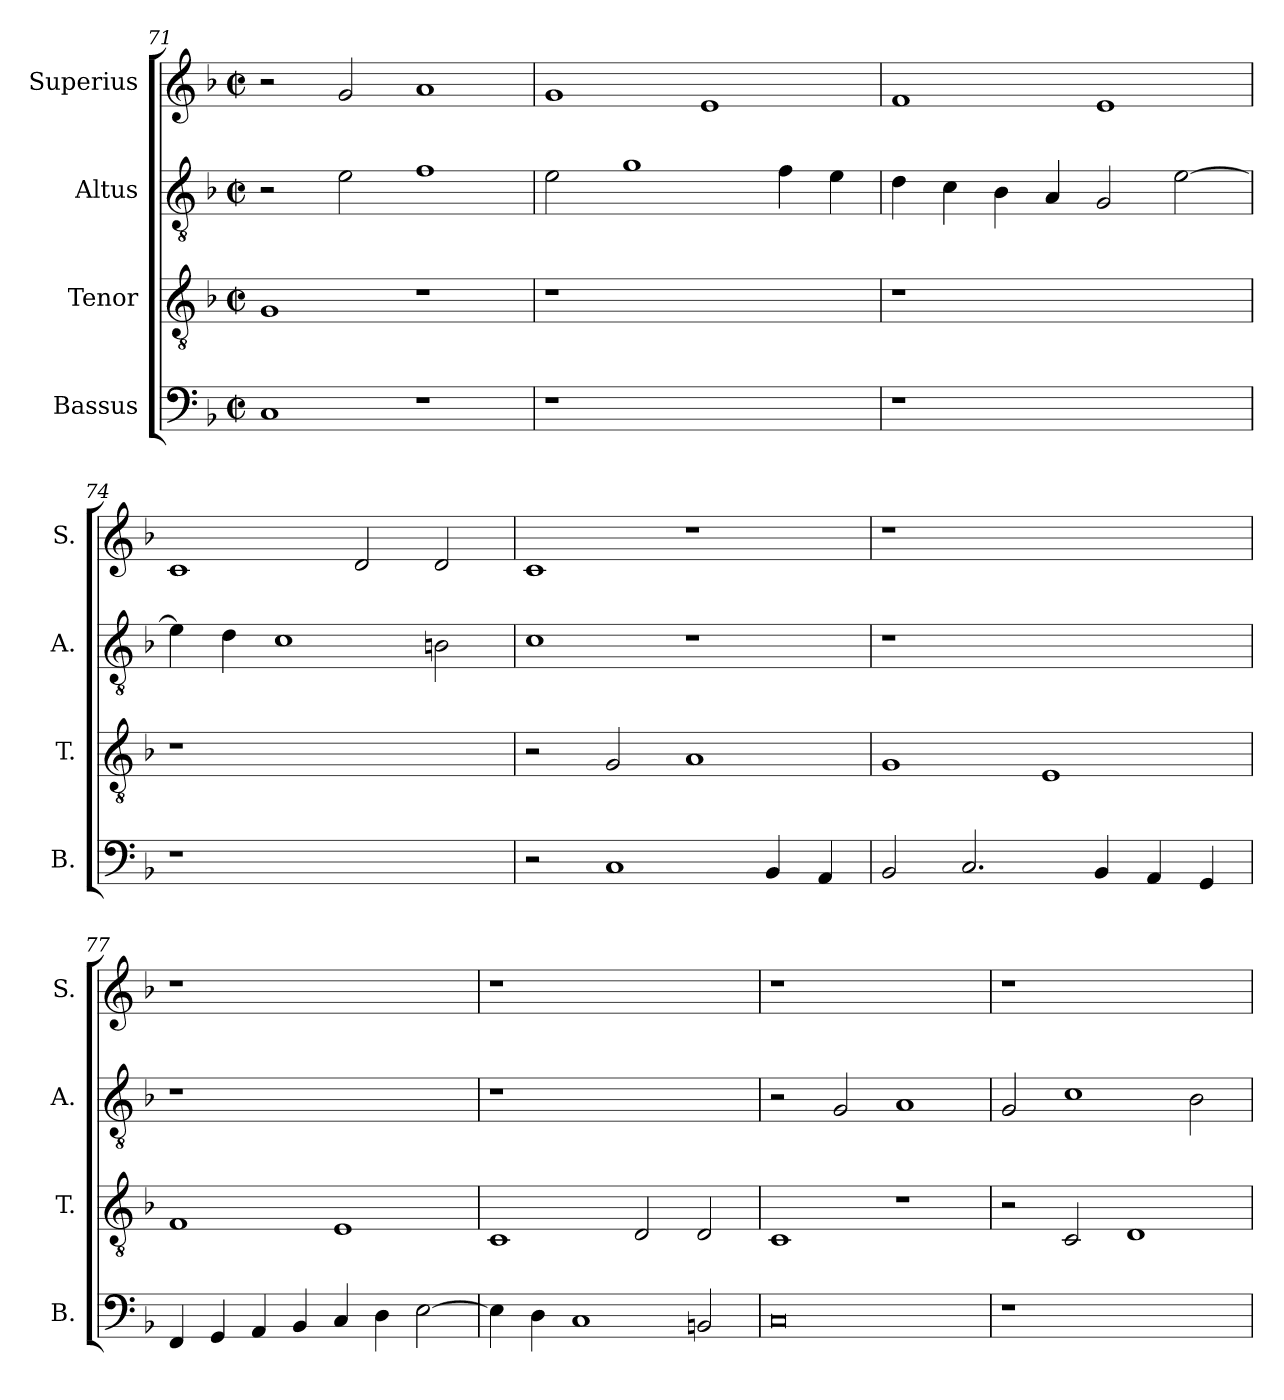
**kern	**kern	**kern	**kern
*part4	*part3	*part2	*part1
*staff4	*staff3	*staff2	*staff1
*I"Bassus	*I"Tenor	*I"Altus	*I"Superius
*I'B.	*I'T.	*I'A.	*I'S.
*clefF4	*clefGv2	*clefGv2	*clefG2
*	*ITrd7c12	*ITrd7c12	*
*k[b-]	*k[b-]	*k[b-]	*k[b-]
*F:	*F:	*F:	*F:
*M2/2	*M2/2	*M2/2	*M2/2
*met(c|)	*met(c|)	*met(c|)	*met(c|)
=71	=71	=71	=71
1Ci	1GGi	2r	2r
.	.	2Ei\	2gi/
1r	1r	1Fi	1ai
=72	=72	=72	=72
!LO:N:vis=1	!LO:N:vis=1	!	!
1r	1r	2Ei\	1gi
.	.	1Gi	.
1ryy	1ryy	.	1ei
.	.	4Fi\	.
.	.	4Ei\	.
!!LO:LB:g=z
=73	=73	=73	=73
!LO:N:vis=1	!LO:N:vis=1	!	!
1r	1r	4Di\	1fi
.	.	4Ci\	.
.	.	4BB-i\	.
.	.	4AAi/	.
1ryy	1ryy	2GGi/	1ei
.	.	[>2Ei\	.
=74	=74	=74	=74
!LO:N:vis=1	!LO:N:vis=1	!	!
1r	1r	4Ei\]	1ci
.	.	4Di\	.
.	.	1Ci	.
1ryy	1ryy	.	2di/
.	.	2BBni\	2di/
=75	=75	=75	=75
2r	2r	1Ci	1ci
1Ci	2GGi/	.	.
.	1AAi	1r	1r
4BB-i/	.	.	.
4AAi/	.	.	.
=76	=76	=76	=76
!	!	!LO:N:vis=1	!LO:N:vis=1
2BB-i/	1GGi	1r	1r
2.Ci/	.	.	.
.	1EEi	1ryy	1ryy
4BB-i/	.	.	.
4AAi/	.	.	.
4GGi/	.	.	.
=77	=77	=77	=77
!	!	!LO:N:vis=1	!LO:N:vis=1
4FFi/	1FFi	1r	1r
4GGi/	.	.	.
4AAi/	.	.	.
4BB-i/	.	.	.
4Ci/	1EEi	1ryy	1ryy
4Di\	.	.	.
[>2Ei\	.	.	.
!!LO:PB:g=z
=78	=78	=78	=78
!	!	!LO:N:vis=1	!LO:N:vis=1
4Ei\]	1CCi	1r	1r
4Di\	.	.	.
1Ci	.	.	.
.	2DDi/	1ryy	1ryy
2BBni/	2DDi/	.	.
=79	=79	=79	=79
!	!	!	!LO:N:vis=1
0Ci	1CCi	2r	1r
.	.	2GGi/	.
.	1r	1AAi	1ryy
=80	=80	=80	=80
!LO:N:vis=1	!	!	!LO:N:vis=1
1r	2r	2GGi/	1r
.	2CCi/	1Ci	.
1ryy	1DDi	.	1ryy
.	.	2BB-i\	.
=	=	=	=
*-	*-	*-	*-
